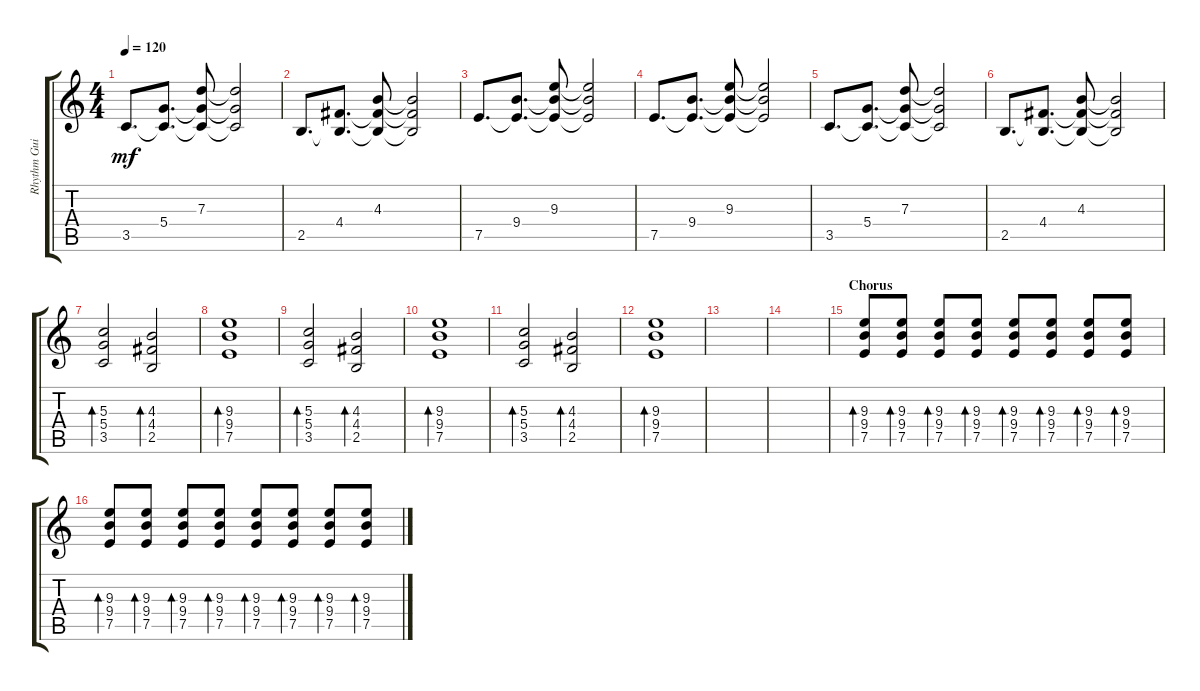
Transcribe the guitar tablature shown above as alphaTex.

\track ("Rhythm Guitar" "Rhythm Gui") {instrument overdrivenguitar}
\staff {score tabs}
\tuning (E4 B3 G3 D3 A2 E2) {hide}
\ts (4 4)
\tempo 120
\clef g2
\ks c
3.5.8{d dy mf} (5.4 3.5{t}).8{d} (7.3 5.4{t} 3.5{t}).8 (7.3{t} 5.4{t} 3.5{t}).2 |
2.5.8{d} (4.4 2.5{t}).8{d} (4.3 4.4{t} 2.5{t}).8 (4.3{t} 4.4{t} 2.5{t}).2 |
7.5.8{d} (9.4 7.5{t}).8{d} (9.3 9.4{t} 7.5{t}).8 (9.3{t} 9.4{t} 7.5{t}).2 |
7.5.8{d} (9.4 7.5{t}).8{d} (9.3 9.4{t} 7.5{t}).8 (9.3{t} 9.4{t} 7.5{t}).2 |
3.5.8{d} (5.4 3.5{t}).8{d} (7.3 5.4{t} 3.5{t}).8 (7.3{t} 5.4{t} 3.5{t}).2 |
2.5.8{d} (4.4 2.5{t}).8{d} (4.3 4.4{t} 2.5{t}).8 (4.3{t} 4.4{t} 2.5{t}).2 |
(5.3 5.4 3.5).2{bd 30} (4.3 4.4 2.5).2{bd 30} |
(9.3 9.4 7.5).1{bd 30} |
(5.3 5.4 3.5).2{bd 30} (4.3 4.4 2.5).2{bd 30} |
(9.3 9.4 7.5).1{bd 30} |
(5.3 5.4 3.5).2{bd 30} (4.3 4.4 2.5).2{bd 30} |
(9.3 9.4 7.5).1{bd 30} |
|
|
\section ("" "Chorus")
(9.3 9.4 7.5).8{bd 30} (9.3 9.4 7.5).8{bd 30} (9.3 9.4 7.5).8{bd 30} (9.3 9.4 7.5).8{bd 30} (9.3 9.4 7.5).8{bd 30} (9.3 9.4 7.5).8{bd 30} (9.3 9.4 7.5).8{bd 30} (9.3 9.4 7.5).8{bd 30} |
(9.3 9.4 7.5).8{bd 30} (9.3 9.4 7.5).8{bd 30} (9.3 9.4 7.5).8{bd 30} (9.3 9.4 7.5).8{bd 30} (9.3 9.4 7.5).8{bd 30} (9.3 9.4 7.5).8{bd 30} (9.3 9.4 7.5).8{bd 30} (9.3 9.4 7.5).8{bd 30}
